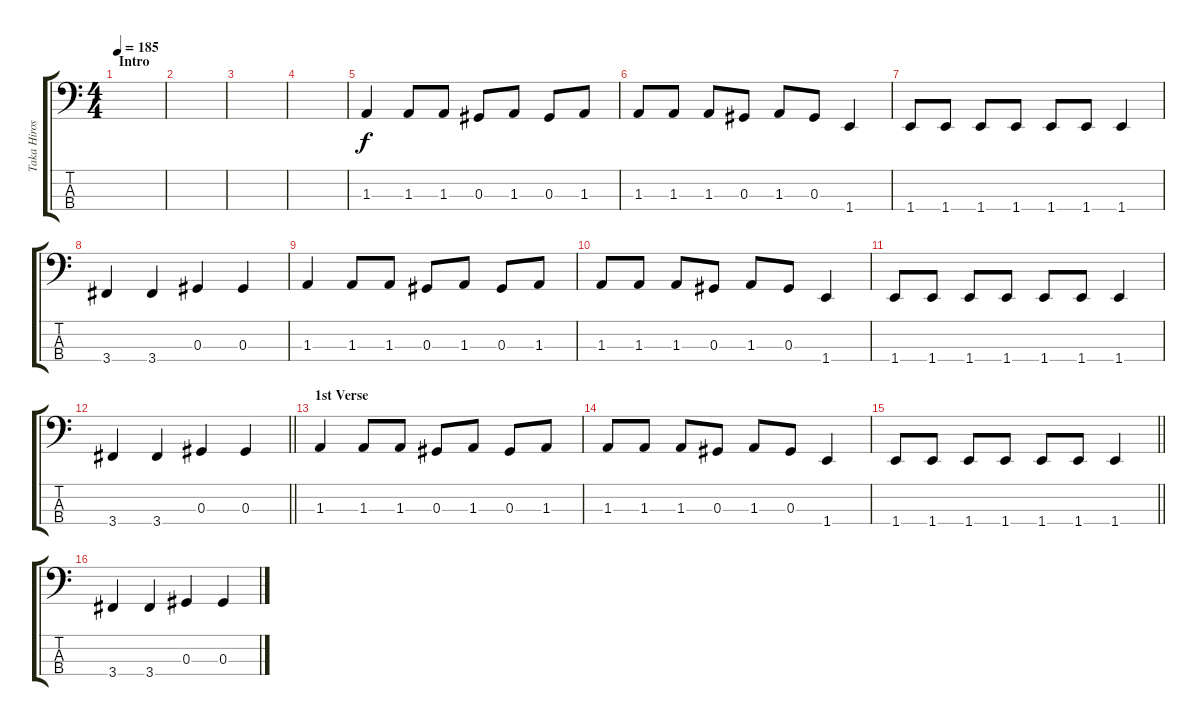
\track ("Taka Hirose" "Taka Hiros") {instrument electricbassfinger}
\staff {score tabs}
\tuning (Gb2 Db2 Ab1 Eb1) {hide}
\ts (4 4)
\section ("" "Intro")
\tempo 185
\clef f4
\ks c
|
|
|
|
1.3.4 1.3.8 1.3.8 0.3.8 1.3.8 0.3.8 1.3.8 |
1.3.8 1.3.8 1.3.8 0.3.8 1.3.8 0.3.8 1.4.4 |
1.4.8 1.4.8 1.4.8 1.4.8 1.4.8 1.4.8 1.4.4 |
3.4.4 3.4.4 0.3.4 0.3.4 |
1.3.4 1.3.8 1.3.8 0.3.8 1.3.8 0.3.8 1.3.8 |
1.3.8 1.3.8 1.3.8 0.3.8 1.3.8 0.3.8 1.4.4 |
1.4.8 1.4.8 1.4.8 1.4.8 1.4.8 1.4.8 1.4.4 |
\barLineRight lightlight
3.4.4 3.4.4 0.3.4 0.3.4 |
\section ("" "1st Verse")
1.3.4 1.3.8 1.3.8 0.3.8 1.3.8 0.3.8 1.3.8 |
1.3.8 1.3.8 1.3.8 0.3.8 1.3.8 0.3.8 1.4.4 |
\barLineRight lightlight
1.4.8 1.4.8 1.4.8 1.4.8 1.4.8 1.4.8 1.4.4 |
3.4.4 3.4.4 0.3.4 0.3.4
